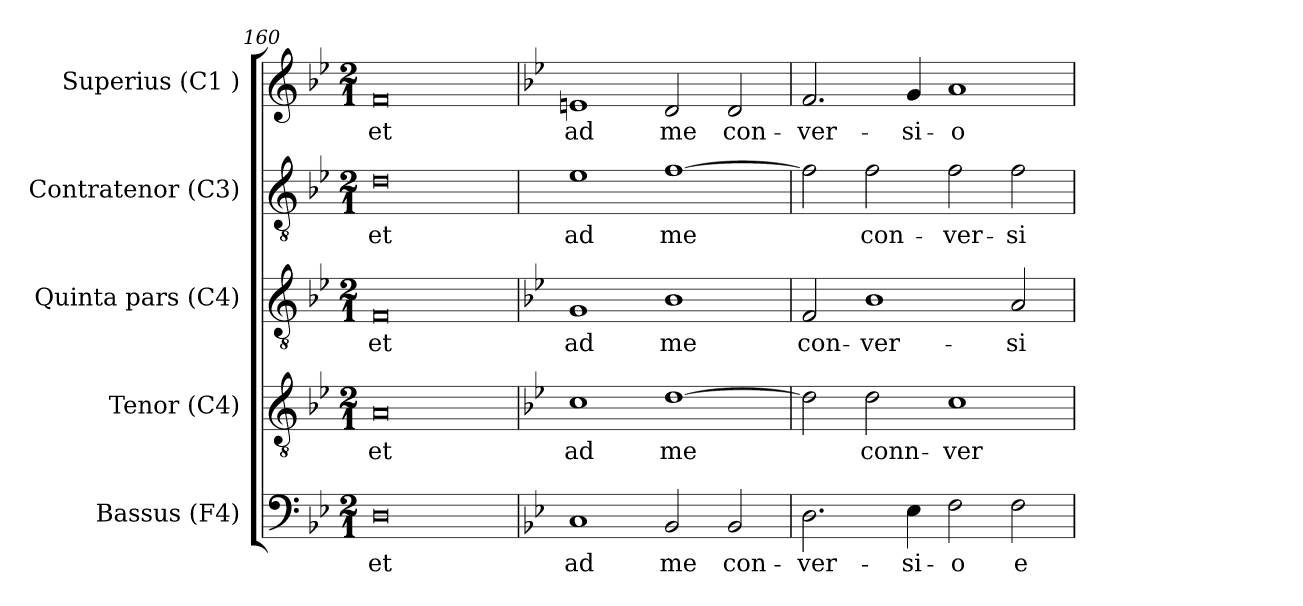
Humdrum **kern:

**kern	**text	**kern	**text	**kern	**text	**kern	**text	**kern	**text
*part5	*part5	*part4	*part4	*part3	*part3	*part2	*part2	*part1	*part1
*staff5	*staff5	*staff4	*staff4	*staff3	*staff3	*staff2	*staff2	*staff1	*staff1
*I"Bassus (F4)	*	*I"Tenor (C4)	*	*I"Quinta pars (C4)	*	*I"Contratenor (C3)	*	*I"Superius (C1 )	*
*I'B.	*	*I'T.	*	*I'QP.	*	*I'Ct.	*	*I'S.	*
*clefF4	*	*clefGv2	*	*clefGv2	*	*clefGv2	*	*clefG2	*
*k[b-e-]	*	*k[b-e-]	*	*k[b-e-]	*	*k[b-e-]	*	*k[b-e-]	*
*B-:	*	*B-:	*	*B-:	*	*B-:	*	*B-:	*
*M2/1	*	*M2/1	*	*M2/1	*	*M2/1	*	*M2/1	*
=160	=160	=160	=160	=160	=160	=160	=160	=160	=160
!	!LO:LY:b:cj	!	!LO:LY:b:cj	!	!LO:LY:b:cj	!	!LO:LY:b:cj	!	!LO:LY:b:cj
0D	et	0A	et	0F	et	0d	et	0f	et
=161	=161	=161	=161	=161	=161	=161	=161	=161	=161
*	*	*	*	*	*	*k[]	*	*	*
*	*	*	*	*	*	*C:	*	*	*
!	!LO:LY:b:cj	!	!LO:LY:b:cj	!	!LO:LY:b:cj	!	!LO:LY:b:cj	!	!LO:LY:b:cj
1C	ad	1c	ad	1G	ad	1e	ad	1en	ad
!	!LO:LY:b:cj	!	!LO:LY:b:cj	!	!LO:LY:b:cj	!	!LO:LY:b:cj	!	!LO:LY:b:cj
2BB-/	me	[>1d	me	1B-	me	[>1f	me	2d/	me
!	!LO:LY:b:cj	!	!	!	!	!	!	!	!LO:LY:b:cj
2BB-/	con-	.	.	.	.	.	.	2d/	con-
=162	=162	=162	=162	=162	=162	=162	=162	=162	=162
!	!LO:LY:b:cj	!	!LO:LY:b:cj	!	!LO:LY:b:cj	!	!LO:LY:b:cj	!	!LO:LY:b:cj
2.D\	-ver-	2d\]	.	2F/	con-	2f\]	.	2.f/	-ver-
!	!	!	!LO:LY:b:cj	!	!LO:LY:b:cj	!	!LO:LY:b:cj	!	!
.	.	2d\	conn-	1B-	-ver-	2f\	con-	.	.
!	!LO:LY:b:cj	!	!	!	!	!	!	!	!LO:LY:b:cj
4E-\	-si-	.	.	.	.	.	.	4g/	-si-
!	!LO:LY:b:cj	!	!LO:LY:b:cj	!	!	!	!LO:LY:b:cj	!	!LO:LY:b:cj
2F\	-o	1c	-ver-	.	.	2f\	-ver-	1a	-o
!	!LO:LY:b:cj	!	!	!	!LO:LY:b:cj	!	!LO:LY:b:cj	!	!
2F\	e-	.	.	2A/	-si-	2f\	-si-	.	.
=	=	=	=	=	=	=	=	=	=
*-	*-	*-	*-	*-	*-	*-	*-	*-	*-
